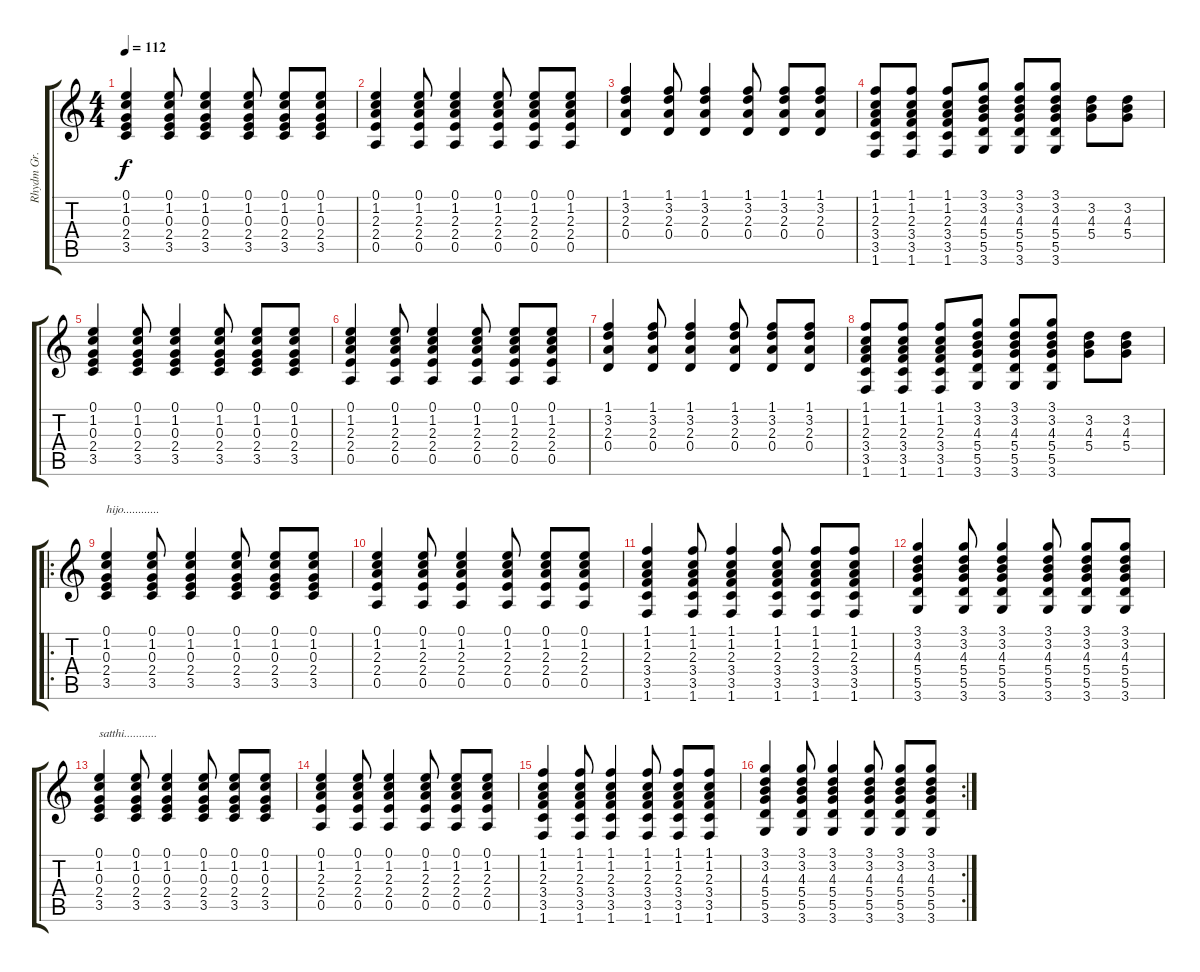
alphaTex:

\track ("Rhydm Gr." "Rhydm Gr.") {instrument acousticguitarnylon}
\staff {score tabs}
\tuning (E4 B3 G3 D3 A2 E2) {hide}
\ts (4 4)
\tempo 112
\clef g2
\ks c
(0.1 1.2 0.3 2.4 3.5).4{dy f} (0.1 1.2 0.3 2.4 3.5).8 (0.1 1.2 0.3 2.4 3.5).4 (0.1 1.2 0.3 2.4 3.5).8 (0.1 1.2 0.3 2.4 3.5).8 (0.1 1.2 0.3 2.4 3.5).8 |
(0.1 1.2 2.3 2.4 0.5).4 (0.1 1.2 2.3 2.4 0.5).8 (0.1 1.2 2.3 2.4 0.5).4 (0.1 1.2 2.3 2.4 0.5).8 (0.1 1.2 2.3 2.4 0.5).8 (0.1 1.2 2.3 2.4 0.5).8 |
(1.1 3.2 2.3 0.4).4 (1.1 3.2 2.3 0.4).8 (1.1 3.2 2.3 0.4).4 (1.1 3.2 2.3 0.4).8 (1.1 3.2 2.3 0.4).8 (1.1 3.2 2.3 0.4).8 |
(1.1 1.2 2.3 3.4 3.5 1.6).8 (1.1 1.2 2.3 3.4 3.5 1.6).8 (1.1 1.2 2.3 3.4 3.5 1.6).8 (3.1 3.2 4.3 5.4 5.5 3.6).8 (3.1 3.2 4.3 5.4 5.5 3.6).8 (3.1 3.2 4.3 5.4 5.5 3.6).8 (3.2 4.3 5.4).8 (3.2 4.3 5.4).8 |
(0.1 1.2 0.3 2.4 3.5).4 (0.1 1.2 0.3 2.4 3.5).8 (0.1 1.2 0.3 2.4 3.5).4 (0.1 1.2 0.3 2.4 3.5).8 (0.1 1.2 0.3 2.4 3.5).8 (0.1 1.2 0.3 2.4 3.5).8 |
(0.1 1.2 2.3 2.4 0.5).4 (0.1 1.2 2.3 2.4 0.5).8 (0.1 1.2 2.3 2.4 0.5).4 (0.1 1.2 2.3 2.4 0.5).8 (0.1 1.2 2.3 2.4 0.5).8 (0.1 1.2 2.3 2.4 0.5).8 |
(1.1 3.2 2.3 0.4).4 (1.1 3.2 2.3 0.4).8 (1.1 3.2 2.3 0.4).4 (1.1 3.2 2.3 0.4).8 (1.1 3.2 2.3 0.4).8 (1.1 3.2 2.3 0.4).8 |
(1.1 1.2 2.3 3.4 3.5 1.6).8 (1.1 1.2 2.3 3.4 3.5 1.6).8 (1.1 1.2 2.3 3.4 3.5 1.6).8 (3.1 3.2 4.3 5.4 5.5 3.6).8 (3.1 3.2 4.3 5.4 5.5 3.6).8 (3.1 3.2 4.3 5.4 5.5 3.6).8 (3.2 4.3 5.4).8 (3.2 4.3 5.4).8 |
\ro
(0.1 1.2 0.3 2.4 3.5).4{txt "hijo............"} (0.1 1.2 0.3 2.4 3.5).8 (0.1 1.2 0.3 2.4 3.5).4 (0.1 1.2 0.3 2.4 3.5).8 (0.1 1.2 0.3 2.4 3.5).8 (0.1 1.2 0.3 2.4 3.5).8 |
(0.1 1.2 2.3 2.4 0.5).4 (0.1 1.2 2.3 2.4 0.5).8 (0.1 1.2 2.3 2.4 0.5).4 (0.1 1.2 2.3 2.4 0.5).8 (0.1 1.2 2.3 2.4 0.5).8 (0.1 1.2 2.3 2.4 0.5).8 |
(1.1 1.2 2.3 3.4 3.5 1.6).4 (1.1 1.2 2.3 3.4 3.5 1.6).8 (1.1 1.2 2.3 3.4 3.5 1.6).4 (1.1 1.2 2.3 3.4 3.5 1.6).8 (1.1 1.2 2.3 3.4 3.5 1.6).8 (1.1 1.2 2.3 3.4 3.5 1.6).8 |
(3.1 3.2 4.3 5.4 5.5 3.6).4 (3.1 3.2 4.3 5.4 5.5 3.6).8 (3.1 3.2 4.3 5.4 5.5 3.6).4 (3.1 3.2 4.3 5.4 5.5 3.6).8 (3.1 3.2 4.3 5.4 5.5 3.6).8 (3.1 3.2 4.3 5.4 5.5 3.6).8 |
(0.1 1.2 0.3 2.4 3.5).4{txt "satthi..........."} (0.1 1.2 0.3 2.4 3.5).8 (0.1 1.2 0.3 2.4 3.5).4 (0.1 1.2 0.3 2.4 3.5).8 (0.1 1.2 0.3 2.4 3.5).8 (0.1 1.2 0.3 2.4 3.5).8 |
(0.1 1.2 2.3 2.4 0.5).4 (0.1 1.2 2.3 2.4 0.5).8 (0.1 1.2 2.3 2.4 0.5).4 (0.1 1.2 2.3 2.4 0.5).8 (0.1 1.2 2.3 2.4 0.5).8 (0.1 1.2 2.3 2.4 0.5).8 |
(1.1 1.2 2.3 3.4 3.5 1.6).4 (1.1 1.2 2.3 3.4 3.5 1.6).8 (1.1 1.2 2.3 3.4 3.5 1.6).4 (1.1 1.2 2.3 3.4 3.5 1.6).8 (1.1 1.2 2.3 3.4 3.5 1.6).8 (1.1 1.2 2.3 3.4 3.5 1.6).8 |
\rc 2
(3.1 3.2 4.3 5.4 5.5 3.6).4 (3.1 3.2 4.3 5.4 5.5 3.6).8 (3.1 3.2 4.3 5.4 5.5 3.6).4 (3.1 3.2 4.3 5.4 5.5 3.6).8 (3.1 3.2 4.3 5.4 5.5 3.6).8 (3.1 3.2 4.3 5.4 5.5 3.6).8
